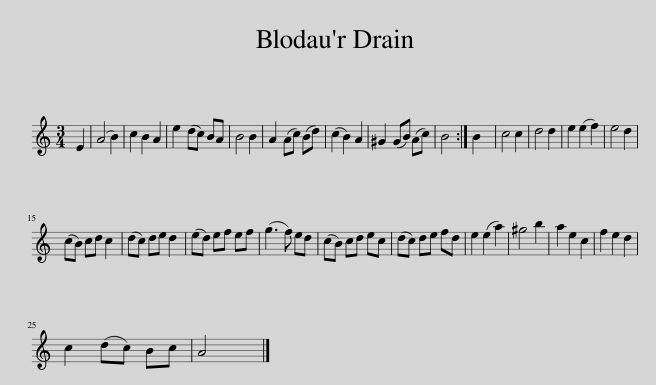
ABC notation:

X:1
L:1/8
M:3/4
I:linebreak $
K:C
V:1 treble
V:1
 E2 | (A4 B2) | c2 B2 A2 | e2 (dc) BA | B4 B2 | %5
 A2 (Ac) (Bd) | (c2 B2) A2 | ^G2 (GB) (Ac) | B4 :| B2 | %10
 c4 c2 | d4 d2 | e2 (e2 f2) | e4 d2 |$ (cB) cd c2 | %15
 (dc) de d2 | (ed) ef ef | (g3 f) ed | (cB) cd ec | (dc) de fd | %20
 e2 (e2 a2) | ^g4 b2 | a2 e2 c2 | f2 e2 d2 |$ c2 (dc) Bc | %25
 A4 |] %26
